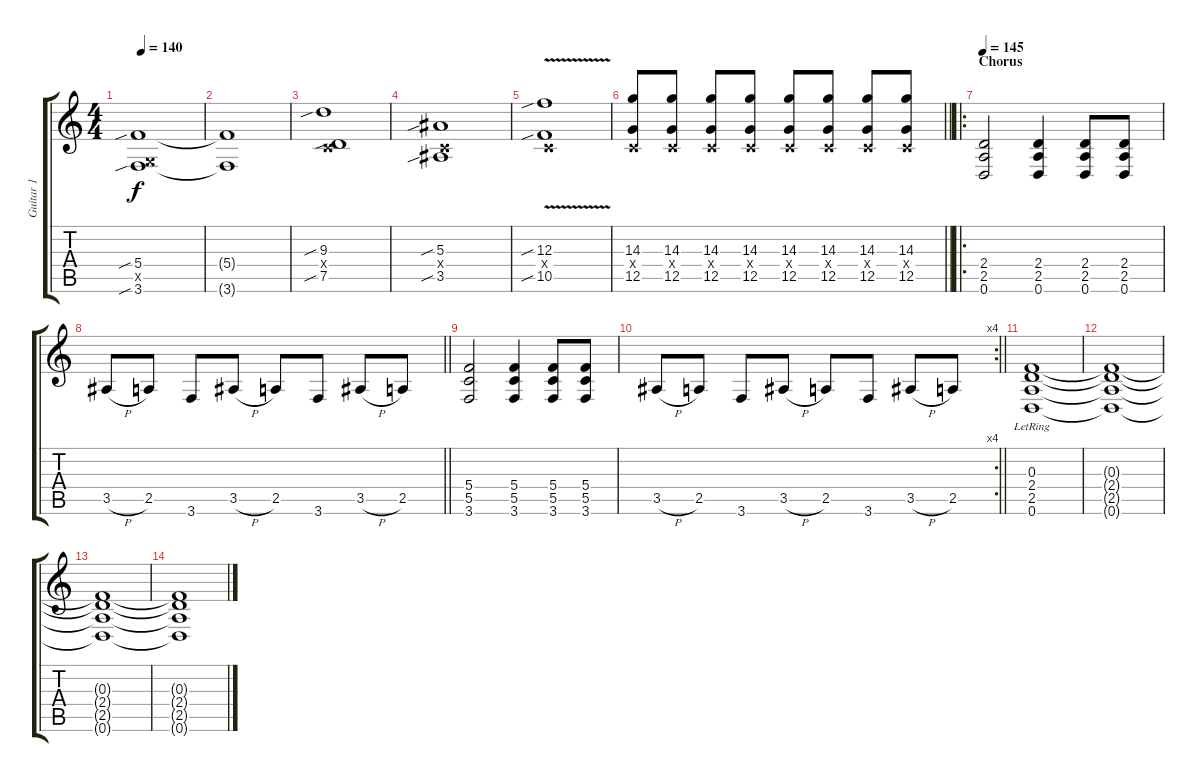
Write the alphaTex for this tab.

\track ("Guitar 1" "Guitar 1") {instrument distortionguitar}
\staff {score tabs}
\tuning (D4 A3 F3 C3 G2 D2) {hide}
\ts (4 4)
\tempo 140
\clef g2
\ks c
(5.4{sib} 0.5{x} 3.6{sib}).1{dy f} |
(5.4{t} 3.6{t}).1 |
(9.3{sib} 0.4{x} 7.5{sib}).1 |
(5.3{sib} 0.4{x} 3.5{sib}).1 |
(12.3{v sib} 0.4{x} 10.5{sib}).1 |
\barLineRight lightlight
(14.3 0.4{x} 12.5).8 (14.3 0.4{x} 12.5).8 (14.3 0.4{x} 12.5).8 (14.3 0.4{x} 12.5).8 (14.3 0.4{x} 12.5).8 (14.3 0.4{x} 12.5).8 (14.3 0.4{x} 12.5).8 (14.3 0.4{x} 12.5).8 |
\ro
\section ("" "Chorus")
\tempo 145
(2.4 2.5 0.6).2 (2.4 2.5 0.6).4 (2.4 2.5 0.6).8 (2.4 2.5 0.6).8 |
\barLineRight lightlight
3.5{h}.8 2.5.8 3.6.8 3.5{h}.8 2.5.8 3.6.8 3.5{h}.8 2.5.8 |
(5.4 5.5 3.6).2 (5.4 5.5 3.6).4 (5.4 5.5 3.6).8 (5.4 5.5 3.6).8 |
\rc 4
\barLineRight lightlight
3.5{h}.8 2.5.8 3.6.8 3.5{h}.8 2.5.8 3.6.8 3.5{h}.8 2.5.8 |
(0.3{lr} 2.4{lr} 2.5{lr} 0.6{lr}).1 |
(0.3{t} 2.4{t} 2.5{t} 0.6{t}).1 |
(0.3{t} 2.4{t} 2.5{t} 0.6{t}).1 |
(0.3{t} 2.4{t} 2.5{t} 0.6{t}).1
